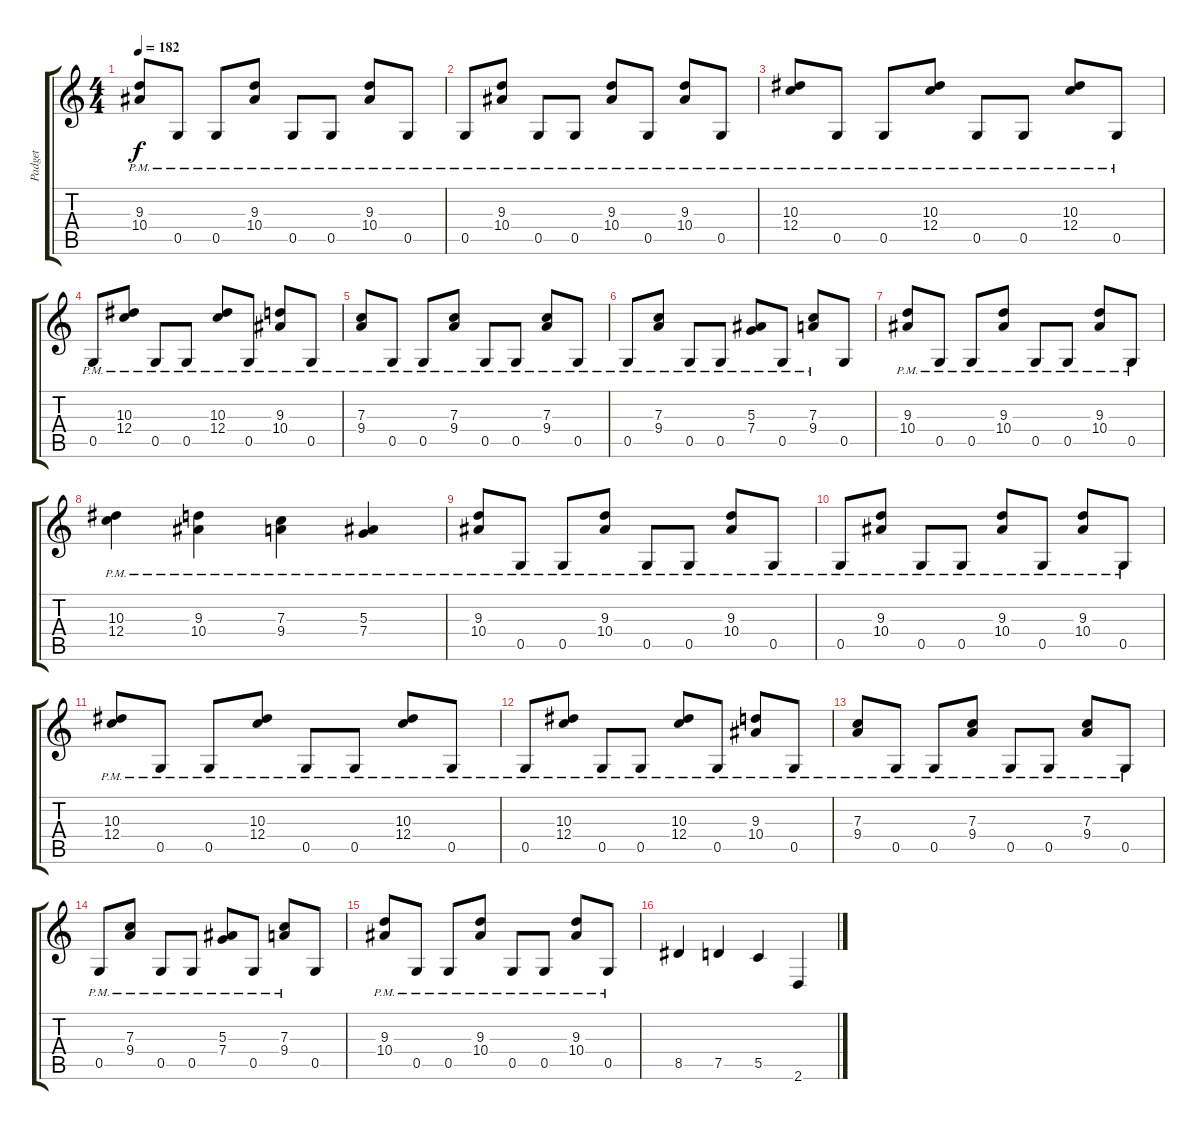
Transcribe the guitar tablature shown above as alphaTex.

\track ("Padget" "Padget") {instrument distortionguitar}
\staff {score tabs}
\tuning (D4 A3 F3 C3 G2 C2) {hide}
\ts (4 4)
\tempo 182
\clef g2
\ks c
(9.3{pm} 10.4{pm}).8{dy f} 0.5{pm}.8 0.5{pm}.8 (9.3{pm} 10.4{pm}).8 0.5{pm}.8 0.5{pm}.8 (9.3{pm} 10.4{pm}).8 0.5{pm}.8 |
0.5{pm}.8 (9.3{pm} 10.4{pm}).8 0.5{pm}.8 0.5{pm}.8 (9.3{pm} 10.4{pm}).8 0.5{pm}.8 (9.3{pm} 10.4{pm}).8 0.5{pm}.8 |
(10.3{pm} 12.4{pm}).8 0.5{pm}.8 0.5{pm}.8 (10.3{pm} 12.4{pm}).8 0.5{pm}.8 0.5{pm}.8 (10.3{pm} 12.4{pm}).8 0.5{pm}.8 |
0.5{pm}.8 (10.3{pm} 12.4{pm}).8 0.5{pm}.8 0.5{pm}.8 (10.3{pm} 12.4{pm}).8 0.5{pm}.8 (9.3{pm} 10.4{pm}).8 0.5{pm}.8 |
(7.3{pm} 9.4{pm}).8 0.5{pm}.8 0.5{pm}.8 (7.3{pm} 9.4{pm}).8 0.5{pm}.8 0.5{pm}.8 (7.3{pm} 9.4{pm}).8 0.5{pm}.8 |
0.5{pm}.8 (7.3{pm} 9.4{pm}).8 0.5{pm}.8 0.5{pm}.8 (5.3{pm} 7.4{pm}).8 0.5{pm}.8 (7.3{pm} 9.4{pm}).8 0.5.8 |
(9.3{pm} 10.4{pm}).8 0.5{pm}.8 0.5{pm}.8 (9.3{pm} 10.4{pm}).8 0.5{pm}.8 0.5{pm}.8 (9.3{pm} 10.4{pm}).8 0.5{pm}.8 |
(10.3{pm} 12.4{pm}).4 (9.3{pm} 10.4{pm}).4 (7.3{pm} 9.4{pm}).4 (5.3{pm} 7.4{pm}).4 |
(9.3{pm} 10.4{pm}).8 0.5{pm}.8 0.5{pm}.8 (9.3{pm} 10.4{pm}).8 0.5{pm}.8 0.5{pm}.8 (9.3{pm} 10.4{pm}).8 0.5{pm}.8 |
0.5{pm}.8 (9.3{pm} 10.4{pm}).8 0.5{pm}.8 0.5{pm}.8 (9.3{pm} 10.4{pm}).8 0.5{pm}.8 (9.3{pm} 10.4{pm}).8 0.5{pm}.8 |
(10.3{pm} 12.4{pm}).8 0.5{pm}.8 0.5{pm}.8 (10.3{pm} 12.4{pm}).8 0.5{pm}.8 0.5{pm}.8 (10.3{pm} 12.4{pm}).8 0.5{pm}.8 |
0.5{pm}.8 (10.3{pm} 12.4{pm}).8 0.5{pm}.8 0.5{pm}.8 (10.3{pm} 12.4{pm}).8 0.5{pm}.8 (9.3{pm} 10.4{pm}).8 0.5{pm}.8 |
(7.3{pm} 9.4{pm}).8 0.5{pm}.8 0.5{pm}.8 (7.3{pm} 9.4{pm}).8 0.5{pm}.8 0.5{pm}.8 (7.3{pm} 9.4{pm}).8 0.5{pm}.8 |
0.5{pm}.8 (7.3{pm} 9.4{pm}).8 0.5{pm}.8 0.5{pm}.8 (5.3{pm} 7.4{pm}).8 0.5{pm}.8 (7.3{pm} 9.4{pm}).8 0.5.8 |
(9.3{pm} 10.4{pm}).8 0.5{pm}.8 0.5{pm}.8 (9.3{pm} 10.4{pm}).8 0.5{pm}.8 0.5{pm}.8 (9.3{pm} 10.4{pm}).8 0.5{pm}.8 |
8.5.4 7.5.4 5.5.4 2.6.4
